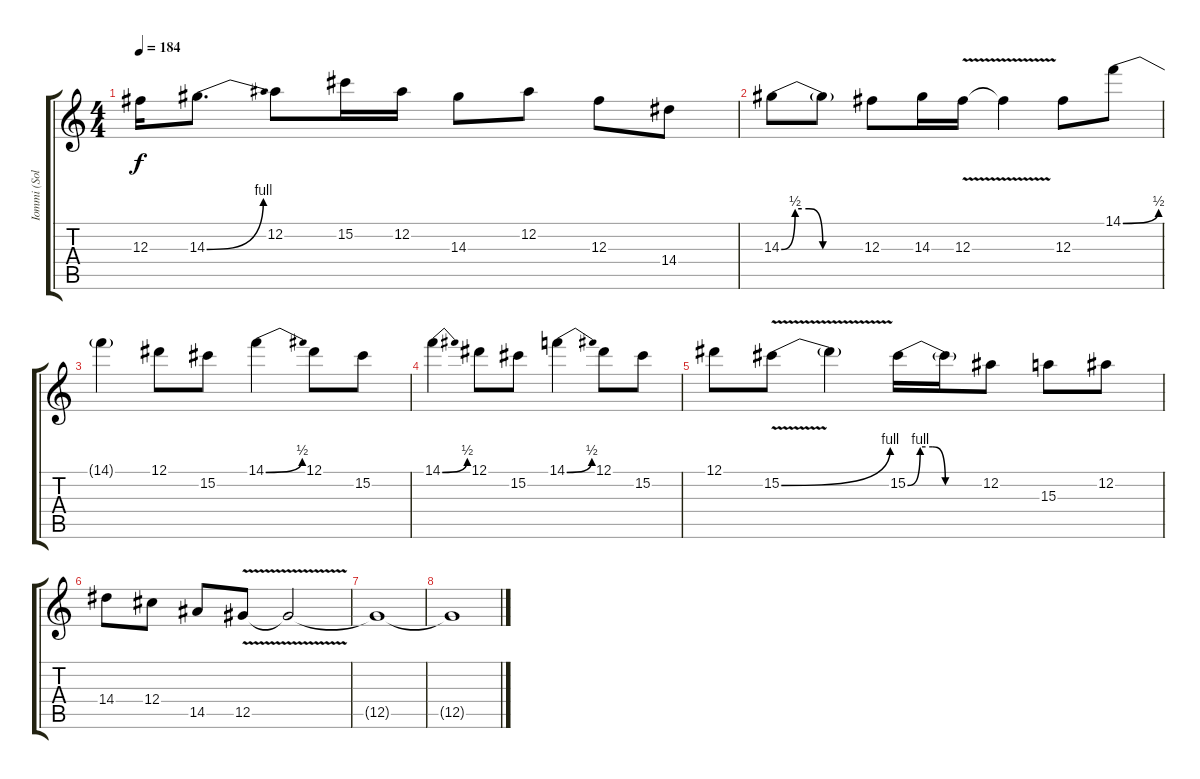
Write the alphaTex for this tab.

\track ("Iommi (Solo)" "Iommi (Sol") {instrument distortionguitar}
\staff {score tabs}
\tuning (Eb4 Bb3 Gb3 Db3 Ab2 Eb2) {hide}
\ts (4 4)
\tempo 184
\clef g2
\ks c
12.3.16{dy f} 14.3{be (bend 0 0 60 4)}.8{d} 12.2.8 15.2.16 12.2.16 14.3.8 12.2.8 12.3.8 14.4.8 |
14.3{be (custom 0 0 10 2 20 2 30 0 60 0)}.8 14.3{t}.8 12.3.8 14.3.16 12.3{v}.16 12.3{t}.4 12.3.8 14.1{be (bend 0 0 60 2)}.8 |
14.1{t}.4 12.1.8 15.2.8 14.1{be (bend 0 0 60 2)}.4 12.1.8 15.2.8 |
14.1{be (bend 0 0 60 2)}.4 12.1.8 15.2.8 14.1{be (bend 0 0 60 2)}.4 12.1.8 15.2.8 |
12.1.8 15.2{be (bend 0 0 60 4) v}.8 15.2{t}.4 15.2{be (custom 0 0 10 4 20 4 30 0 60 0)}.16 15.2{t}.16 12.2.8 15.3.8 12.2.8 |
14.4.8 12.4.8 14.5.8 12.5{v}.8 12.5{t}.2 |
12.5{t}.1 |
12.5{t}.1
